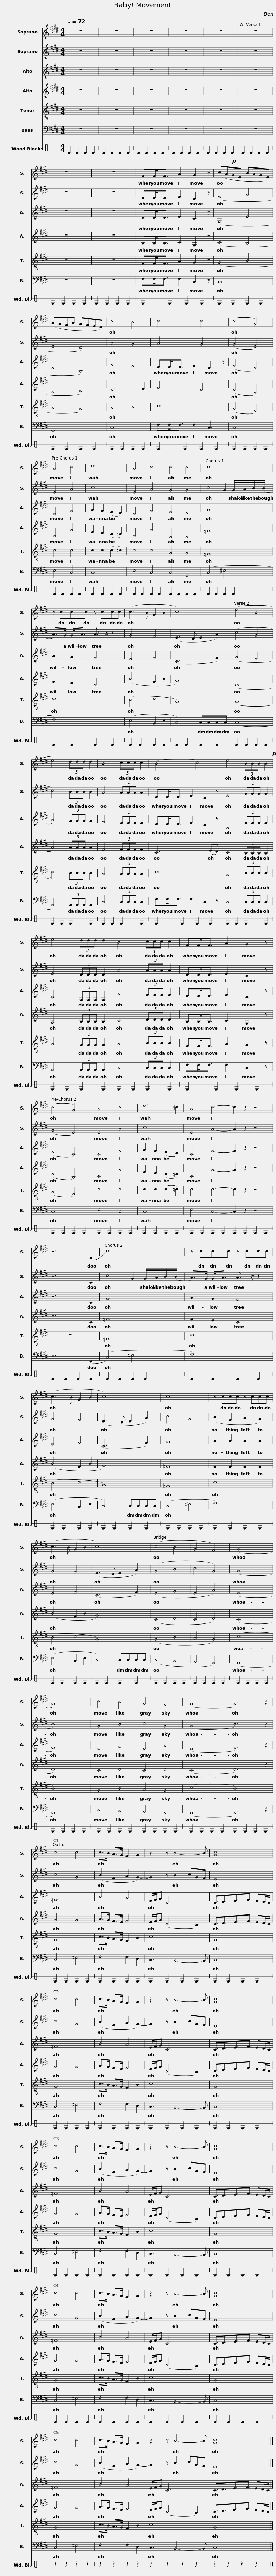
X:1
%%score 1 2 3 4 5 6 7
L:1/8
Q:1/4=72
M:4/4
I:linebreak $
K:E
V:1 treble
V:2 treble
V:3 treble
V:4 treble
V:5 treble-8
V:6 bass
V:7 perc stafflines=1
K:none
V:1
 z8 | z8 | z8 | z8 | z8 | %5
 z8 | z8 | z8 |$ FF<F A2 G2 z | (cA!p!GE BAGE) | %10
 (AGFA GFED) | c4 B4 |$ c4 c4 | (c4 G4) | A4 c4 | %15
 d8 | A4 c4 | c4 c4 |$ c8 | z ccc z ccc | %20
 (c3 B G2 B2 | c8) |$ (e4 B4 | e4) (3ddd d2 | B4 (3ccc c2 | %25
 (B4 c4) | e4 (3BBB B2!p! |$ e4 (3ddd d2 | B4 (3ccc c2 | FF<F A2 G2 z | %30
 (c4 G4) | A4 c4 |$ d6 =c2 | A4 c4- | c2 z2 z4 | %35
 z6 (C2 | c8) |$ z ccc z ccc | (c3 B G2 B2 | c8) | %40
 c8 |$ z ccc z ccc | (c3 B G2 B2 | c8) | (c4 B4 | %45
 G4 F4) | (G8 |$ G8) | c4 B4 | G4 F4 | %50
 (G8 | G6) z2 | c4 c4 | c>B A>G F2 G2 |$ z2 z B4- B | %55
 [Gc]8 | c4 c4 | c>B A>G F2 G2 | z2 z B4- B |$ [Gc]8 | %60
 c4 c4 | c>B A>G F2 G2 | z2 z B4- B | [Gc]8 |$ c4 c4 | %65
 c>B A>G F2 G2 | z2 z B4- B | [Gc]8 | c4 c4 |$ c>B A>G F2 G2 | %70
 z2 z B4- B | [Gc]8 |] %72
V:2
 z8 | z8 | z8 | z8 | z8 | %5
 z8 | z8 | z8 |$ DD<D E2 C2 z | (E4 G4 | %10
 E4 D4) | A4 G4 |$ A4 G4 | (G4 E4) | E4 A4 | %15
 c8 | E4 A4 | G4 G4 |$ c4 G2 G/A/B/(B/ | A>)G G<A A3/2 z/ z2 | %20
 G4 F4 | (E3 D E2 A2) |$ (c4 G4 | c4) (3BBB B2 | A4 (3AAA A2 | %25
 DD<D E2 C2 z | E4 (3GGG G2 |$ E4 (3DDD D2 | A4 (3AAA A2 | DD<D E2 C2 z | %30
 (G4 E4) | E4 A4 |$ c8 | E4 A4- | A2 z2 z4 | %35
 z6 C2 | c4 G2 G/A/B/(B/ |$ A>)G G<A A3/2 z/ z2 | G4 F4 | (E3 D E2 A2) | %40
 c4 G4 |$ (B2 F2 A2 G2) | G4 F4 | (E3 D E2 A2) | (G4 B4 | %45
 c4 G4) | (G8 |$ B8) | G4 B4 | c4 G4 | %50
 (G8 | B6) z2 | c4 G4 | (B2 F2 A2 G2-) |$ G2 z B2 cGF | %55
 E8 | c4 G4 | (B2 F2 A2 G2-) | G2 z B2 cGF |$ E8 | %60
 c4 G4 | (B2 F2 A2 G2-) | G2 z B2 cGF | E8 |$ c4 G4 | %65
 (B2 F2 A2 G2-) | G2 z B2 cGF | E8 | c4 G4 |$ (B2 F2 A2 G2-) | %70
 G2 z B2 cGF | E8 |] %72
V:3
 z8 | z8 | z8 | z8 | z8 | %5
 z8 | z8 | z8 |$ DD<D E2 C2 z | (G,4 E4 | %10
 C4 G,4) | F4 E4 |$ DD<D E2 C2 z | (E4 C4) | C4 F4 | %15
 G2 F2 (E2 D2) | C4 F4 | E4 D4 |$ G8 | A2 G2 F4 | %20
 E4 F4 | (C6 F2) |$ (G4 E4 | A4) (3GGG G2 | F4 (3EEE E2 | %25
 DD<D E2 C2 z | G,4 (3EEE E2 |$ C4 (3G,G,G, G,2 | F4 (3EEE E2 | DD<D E2 C2 z | %30
 (E4 C4) | C4 F4 |$ G2 F2 (E2 D2) | C4 F4- | F2 z2 z4 | %35
 z6 C2 | G8 |$ A2 G2 F4 | E4 F4 | (C6 F2) | %40
 G8 |$ A2 A2 A2 A2 | E4 F4 | (C6 F2) | (E4 G4 | %45
 E4 A4) | (E8 |$ F8) | E4 G4 | E4 A4 | %50
 (E8 | F6) z2 | =F8 | B4 A4 |$ E/F/G C6 | %55
 C3/2D3/2E3/2F3/2 ED/C/ | =F8 | B4 A4 | E/F/G C6 |$ C3/2D3/2E3/2F3/2 ED/C/ | %60
 =F8 | B4 A4 | E/F/G C6 | C3/2D3/2E3/2F3/2 ED/C/ |$ =F8 | %65
 B4 A4 | E/F/G C6 | C3/2D3/2E3/2F3/2 ED/C/ | =F8 |$ B4 A4 | %70
 E/F/G C6 | C3/2D3/2E3/2F3/2 ED/C/ |] %72
V:4
 z8 | z8 | z8 | z8 | z8 | %5
 z8 | z8 | z8 |$ B,B,<B, C2 G,2 z | (C4 B,4 | %10
 A,4 B,4) | C6 D2 |$ E4 C4 | (C4 G,4) | A,4 G4 | %15
 E2 D2 (C2 =C2) | A,4 G4 | G,4 G,4 |$ =F8 | F2 E2 C4 | %20
 (B4 F2 B2 | G8) |$ (C8 | A4) (3AAA A2 | F4 (3FFF F2 | %25
 C6 (ED) | C4 (3B,B,B, B,2 |$ A,4 (3B,B,B, B,2 | C4 (3DDD D2 | B,B,<B, C2 G,2 z | %30
 (C4 G,4) | A,4 G4 |$ E2 D2 (C2 =C2) | A,4 G4- | G2 z2 z4 | %35
 z6 C2 | =F8 |$ F2 E2 C4 | (B4 F2 B2 | G8) | %40
 =F8 |$ F2 F2 F2 F2 | (B4 F2 B2 | G8) | (C4 D4 | %45
 C4 D4) | (C8 |$ D8) | C4 D4 | C4 D4 | %50
 (C8 | D6) z2 | G4 G4 | A>G F>E F4 |$ E/F/G (C4 B,2) | %55
 C3/2D3/2E3/2F3/2 ED/C/ | G4 G4 | A>G F>E F4 | E/F/G (C4 B,2) |$ C3/2D3/2E3/2F3/2 ED/C/ | %60
 G4 G4 | A>G F>E F4 | E/F/G (C4 B,2) | C3/2D3/2E3/2F3/2 ED/C/ |$ G4 G4 | %65
 A>G F>E F4 | E/F/G (C4 B,2) | C3/2D3/2E3/2F3/2 ED/C/ | G4 G4 |$ A>G F>E F4 | %70
 E/F/G (C4 B,2) | C3/2D3/2E3/2F3/2 ED/C/ |] %72
V:5
 z8 | z8 | z8 | z8 | z8 | %5
 z8 | z8 | z8 |$ FF<F A2 G2 z | (G4 B4 | %10
 A4 G4) | A4 B4 |$ c8 | (G4 E4) | c4 c4 | %15
 c2 c2 (c2 =c2) | c4 c4 | G4 G4 |$ =F8 | c8 | %20
 (B4 c4 | G8) |$ (G8 | c4) (3BBB B2 | A4 (3AAA A2 | %25
 c8 | G4 (3BBB B2 |$ A4 (3GGG G2 | A4 (3BBB B2 | FF<F A2 G2 z | %30
 (G4 E4) | c4 c4 |$ c2 c2 (c2 =c2) | c4 c4- | c2 z2 z4 | %35
 z8 | =F8 |$ c8 | (B4 c4 | G8) | %40
 =F8 |$ c8 | (B4 c4 | G8) | (G4 B4 | %45
 A4 G4) | (c8 |$ B8) | G4 B4 | A4 G4 | %50
 (c8 | B8) | G8 | c>B A>G F2 B2 |$ c8 | %55
 G8 | G8 | c>B A>G F2 B2 | c8 |$ G8 | %60
 G8 | c>B A>G F2 B2 | c8 | G8 |$ G8 | %65
 c>B A>G F2 B2 | c8 | G8 | G8 |$ c>B A>G F2 B2 | %70
 c8 | G8 |] %72
V:6
 z8 | z8 | z8 | z8 | z8 | %5
 z8 | z8 | z8 |$ F,F,<F, F,2 C,2 z | C,8 | %10
 G,,8 | C,8 |$ F,F,<F, F,2 C,3 | C,8 | E,4 C,4 | %15
 C,8 | E,4 C,4 | C,4 G,,4 |$ (C,4 ^E,4 | F,8) | %20
 (E,4 B,,2 E,2 | C,4) C,C,C,C, |$ (C,8 | G,,4) (3G,,G,,G,, G,,2 | C,4 (3C,C,C, C,2 | %25
 F,F,<F, F,2 C,2 z | C,4 (3C,C,C, C,2 |$ A,,4 (3A,,A,,A,, A,,2 | C,4 (3C,C,C, C,2 | F,F,<F, F,2 C,2 z | %30
 C,8 | E,4 C,4 |$ C,8 | E,4 C,4- | C,2 z2 z4 | %35
 z6 (F,,2 | (C,4) ^E,4 |$ F,8) | (E,4 B,,2 E,2 | C,4) C,C,C,C, | %40
 (C,4 ^E,4 |$ F,8) | (E,4 B,,2 E,2 | C,4) C,C,C,C, | (C,4 B,,4 | %45
 A,,4 G,,4) | (G,,8 |$ G,,8) | C,4 B,,4 | A,,4 G,,4 | %50
 (G,,8 | G,,6) z2 | C,4 ^E,4 | F,4 F,2 D,2 |$ C,3 B,,4- B,, | %55
 C,8 | C,4 ^E,4 | F,4 F,2 D,2 | C,3 B,,4- B,, |$ C,8 | %60
 C,4 ^E,4 | F,4 F,2 D,2 | C,3 B,,4- B,, | C,8 |$ C,4 ^E,4 | %65
 F,4 F,2 D,2 | C,3 B,,4- B,, | C,8 | C,4 ^E,4 |$ F,4 F,2 D,2 | %70
 C,3 B,,4- B,, | C,8 |] %72
V:7
[K:C] D2 D2 D2 D2 | D2 D2 D2 D2 | D2 D2 D2 D2 | D2 D2 D2 D2 | D2 D2 D2 D2 | %5
 D2 D2 D2 D2 | D2 D2 D2 D2 | D2 D2 D2 D2 |$ D2 D2 D2 D2 | D2 D2 D2 D2 | %10
 D2 D2 D2 D2 | D2 D2 D2 D2 |$ D2 D2 D2 D2 | D2 D2 D2 D2 | D2 D2 D2 D2 | %15
 D2 D2 D2 D2 | D2 D2 D2 D2 | D2 D2 D2 D2 |$ D2 D2 D2 D2 | D2 D2 D2 D2 | %20
 D2 D2 D2 D2 | D2 D2 D2 D2 |$ D2 D2 D2 D2 | D2 D2 D2 D2 | D2 D2 D2 D2 | %25
 D2 D2 D2 D2 | D2 D2 D2 D2 |$ D2 D2 D2 D2 | D2 D2 D2 D2 | D2 D2 D2 D2 | %30
 D2 D2 D2 D2 | D2 D2 D2 D2 |$ D2 D2 D2 D2 | D2 D2 D2 D2 | D2 D2 D2 D2 | %35
 D2 D2 D2 D2 | D2 D2 D2 D2 |$ D2 D2 D2 D2 | D2 D2 D2 D2 | D2 D2 D2 D2 | %40
 D2 D2 D2 D2 |$ D2 D2 D2 D2 | D2 D2 D2 D2 | D2 D2 D2 D2 | D2 D2 D2 D2 | %45
 D2 D2 D2 D2 | D2 D2 D2 D2 |$ D2 D2 D2 D2 | D2 D2 D2 D2 | D2 D2 D2 D2 | %50
 D2 D2 D2 D2 | D2 D2 D2 D2 | D2 D2 D2 D2 | D2 D2 D2 D2 |$ D2 D2 D2 D2 | %55
 D2 D2 D2 D2 | D2 D2 D2 D2 | D2 D2 D2 D2 | D2 D2 D2 D2 |$ D2 D2 D2 D2 | %60
 D2 D2 D2 D2 | D2 D2 D2 D2 | D2 D2 D2 D2 | D2 D2 D2 D2 |$ D2 D2 D2 D2 | %65
 D2 D2 D2 D2 | D2 D2 D2 D2 | D2 D2 D2 D2 | z2 z2 z2 z2 |$ z2 z2 z2 z2 | %70
 z2 z2 z2 z2 | z2 z2 z2 z2 |] %72
